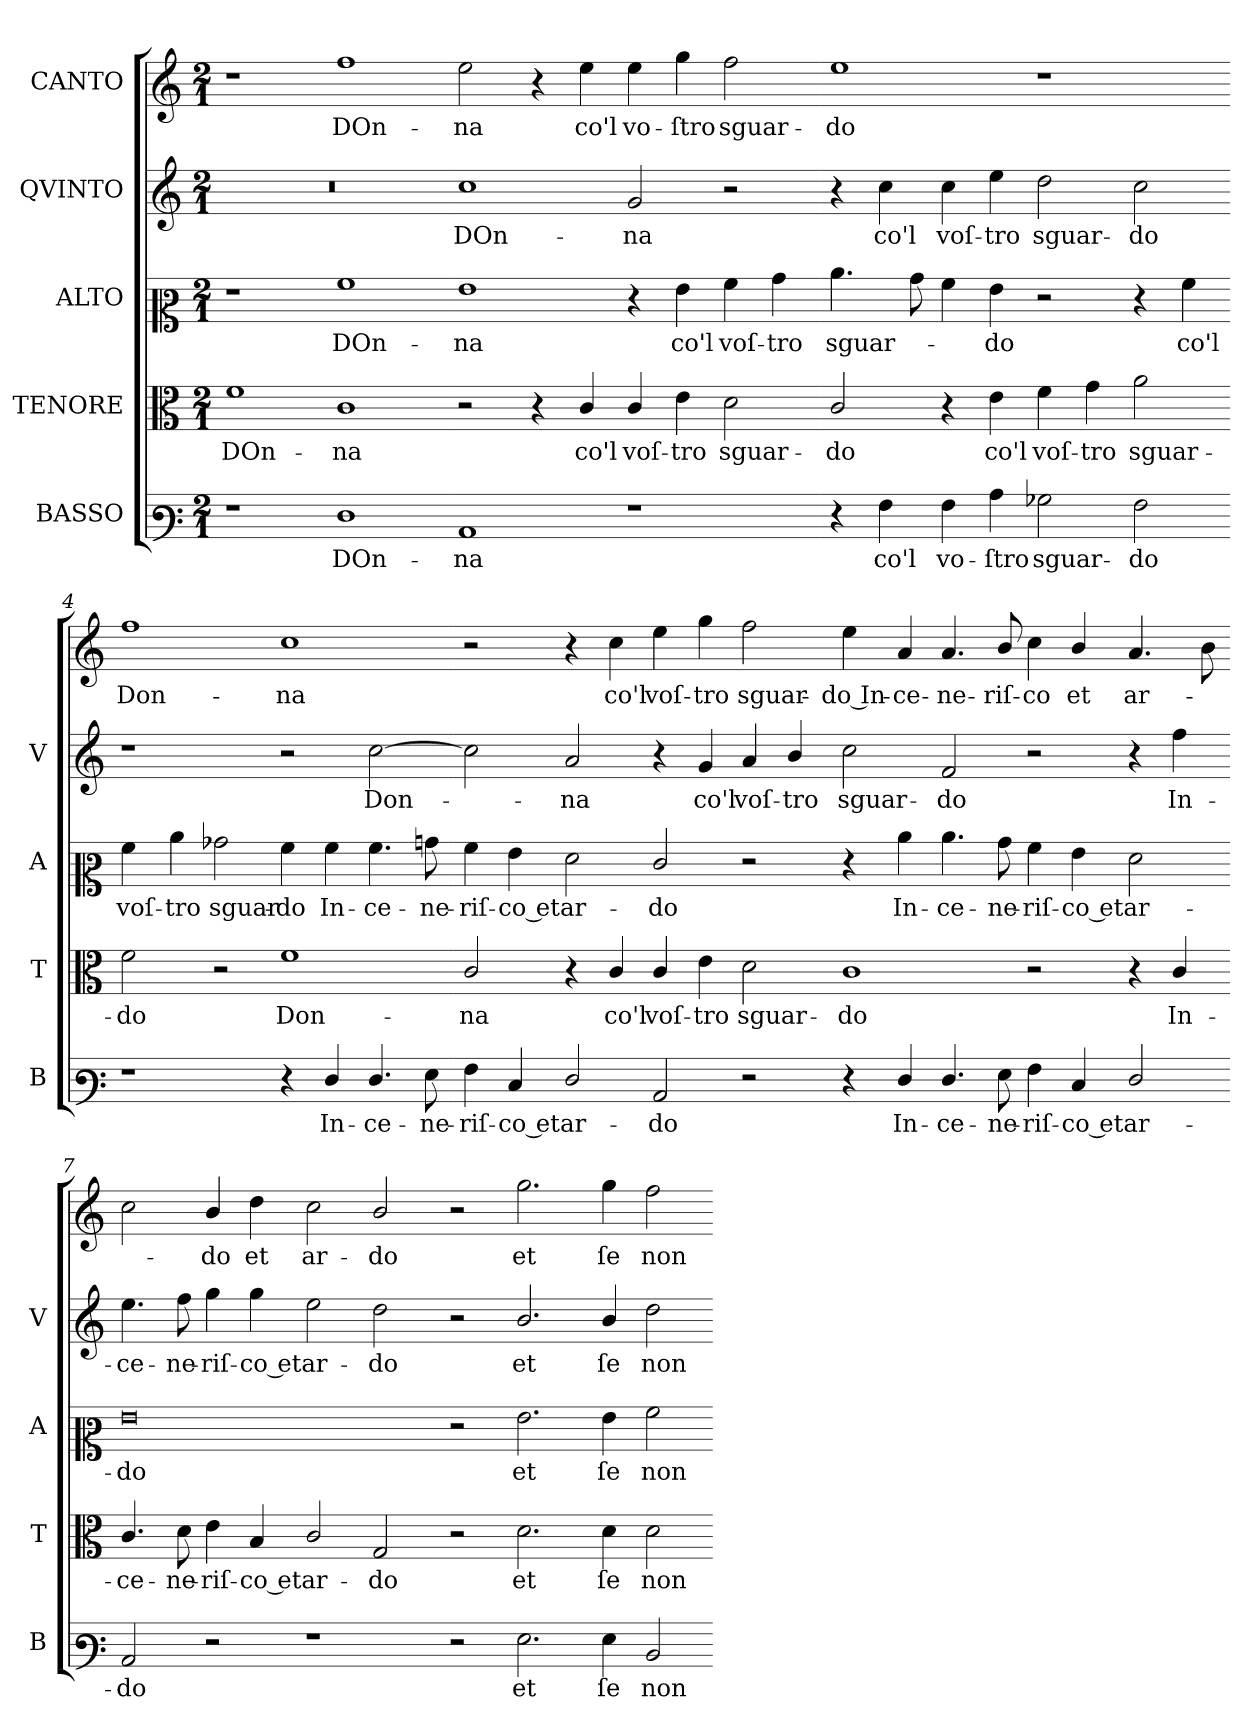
**kern	**text	**kern	**text	**kern	**text	**kern	**text	**kern	**text
*part5	*part5	*part4	*part4	*part3	*part3	*part2	*part2	*part1	*part1
*staff5	*staff5	*staff4	*staff4	*staff3	*staff3	*staff2	*staff2	*staff1	*staff1
*I"BASSO	*	*I"TENORE	*	*I"ALTO	*	*I"QVINTO	*	*I"CANTO	*
*I'B	*	*I'T	*	*I'A	*	*I'V	*	*	*
*clefF3	*	*clefC3	*	*clefC2	*	*clefG2	*	*clefG2	*
*k[]	*	*k[]	*	*k[]	*	*k[]	*	*k[]	*
*M2/1	*	*M2/1	*	*M2/1	*	*M2/1	*	*M2/1	*
=1	=1	=1	=1	=1	=1	=1	=1	=1	=1
1r	.	1f	DOn-	1r	.	0r	.	1r	.
1F	DOn-	1c	-na	1a	DOn-	.	.	1ff	DOn-
=2-	=2-	=2-	=2-	=2-	=2-	=2-	=2-	=2-	=2-
1C	-na	2r	.	1g	-na	1cc	DOn-	2ee\	-na
.	.	4r	.	.	.	.	.	4r	.
.	.	4c/	co'l	.	.	.	.	4ee\	co'l
1r	.	4c/	voſ-	4r	.	2g/	-na	4ee\	vo-
.	.	4e\	-tro	4g\	co'l	.	.	4gg\	-ſtro
.	.	2d\	sguar-	4a\	voſ-	2r	.	2ff\	sguar-
.	.	.	.	4b\	-tro	.	.	.	.
=3-	=3-	=3-	=3-	=3-	=3-	=3-	=3-	=3-	=3-
4r	.	2c/	-do	4.cc\	sguar-	4r	.	1ee	-do
4A\	co'l	.	.	.	.	4cc\	co'l	.	.
.	.	.	.	8b\	.	.	.	.	.
4A\	vo-	4r	.	4a\	.	4cc\	voſ-	.	.
!	!	!	!LO:LY:i	!	!	!	!	!	!
4c\	-ſtro	4e\	co'l	4g\	-do	4ee\	-tro	.	.
!	!	!	!LO:LY:i	!	!	!	!	!	!
2B-X\	sguar-	4f\	voſ-	2r	.	2dd\	sguar-	1r	.
!	!	!	!LO:LY:i	!	!	!	!	!	!
.	.	4g\	-tro	.	.	.	.	.	.
!	!	!	!LO:LY:i	!	!	!	!	!	!
2A\	-do	2a\	sguar-	4r	.	2cc\	-do	.	.
.	.	.	.	4a\	co'l	.	.	.	.
=4-	=4-	=4-	=4-	=4-	=4-	=4-	=4-	=4-	=4-
!	!	!	!LO:LY:i	!	!	!	!	!	!
1r	.	2f\	-do	4a\	voſ-	1r	.	1ff	Don-
.	.	.	.	4cc\	-tro	.	.	.	.
.	.	2r	.	2b-X\	sguar-	.	.	.	.
4r	.	1f	Don-	4a\	-do	2r	.	1cc	-na
4F/	In-	.	.	4a\	In-	.	.	.	.
4.F/	-ce-	.	.	4.a\	-ce-	[2cc\	Don-	.	.
8G\	-ne-	.	.	8bn\	-ne-	.	.	.	.
=5-	=5-	=5-	=5-	=5-	=5-	=5-	=5-	=5-	=5-
4A\	-riſ-	2c/	-na	4a\	-riſ-	2cc\]	.	2r	.
4E/	co et	.	.	4g\	co et	.	.	.	.
2F/	ar-	4r	.	2f\	ar-	2a/	-na	4r	.
.	.	4c/	co'l	.	.	.	.	4cc\	co'l
2C/	-do	4c/	voſ-	2e/	-do	4r	.	4ee\	voſ-
.	.	4e\	-tro	.	.	4g/	co'l	4gg\	-tro
2r	.	2d\	sguar-	2r	.	4a/	voſ-	2ff\	sguar-
.	.	.	.	.	.	4b/	-tro	.	.
=6-	=6-	=6-	=6-	=6-	=6-	=6-	=6-	=6-	=6-
4r	.	1c	-do	4r	.	2cc\	sguar-	4ee\	do In-
!	!LO:LY:i	!	!	!	!LO:LY:i	!	!	!	!
4F/	In-	.	.	4cc\	In-	.	.	4a/	-ce-
!	!LO:LY:i	!	!	!	!LO:LY:i	!	!	!	!
4.F/	-ce-	.	.	4.cc\	-ce-	2f/	-do	4.a/	-ne-
!	!LO:LY:i	!	!	!	!LO:LY:i	!	!	!	!
8G\	-ne-	.	.	8b\	-ne-	.	.	8b/	-riſ-
!	!LO:LY:i	!	!	!	!LO:LY:i	!	!	!	!
4A\	-riſ-	2r	.	4a\	-riſ-	2r	.	4cc\	-co
!	!LO:LY:i	!	!	!	!LO:LY:i	!	!	!	!
4E/	co et	.	.	4g\	co et	.	.	4b/	et
!	!LO:LY:i	!	!	!	!LO:LY:i	!	!	!	!
2F/	ar-	4r	.	2f\	ar-	4r	.	4.a/	ar-
.	.	4c/	In-	.	.	4ff\	In-	.	.
.	.	.	.	.	.	.	.	8b\	.
=7-	=7-	=7-	=7-	=7-	=7-	=7-	=7-	=7-	=7-
!	!LO:LY:i	!	!	!	!LO:LY:i	!	!	!	!
2C/	-do	4.c/	-ce-	0g	-do	4.ee\	-ce-	2cc\	.
.	.	8d\	-ne-	.	.	8ff\	-ne-	.	.
2r	.	4e\	-riſ-	.	.	4gg\	-riſ-	4b/	-do
.	.	4B/	co et	.	.	4gg\	co et	4dd\	et
1r	.	2c/	ar-	.	.	2ee\	ar-	2cc\	ar-
.	.	2G/	-do	.	.	2dd\	-do	2b/	-do
=8-	=8-	=8-	=8-	=8-	=8-	=8-	=8-	=8-	=8-
2r	.	2r	.	2r	.	2r	.	2r	.
2.G\	et	2.d\	et	2.g\	et	2.b/	et	2.gg\	et
4G\	ſe	4d\	ſe	4g\	ſe	4b/	ſe	4gg\	ſe
2D/	non	2d\	non	2a\	non	2dd\	non	2ff\	non
=-	=-	=-	=-	=-	=-	=-	=-	=-	=-
*-	*-	*-	*-	*-	*-	*-	*-	*-	*-
